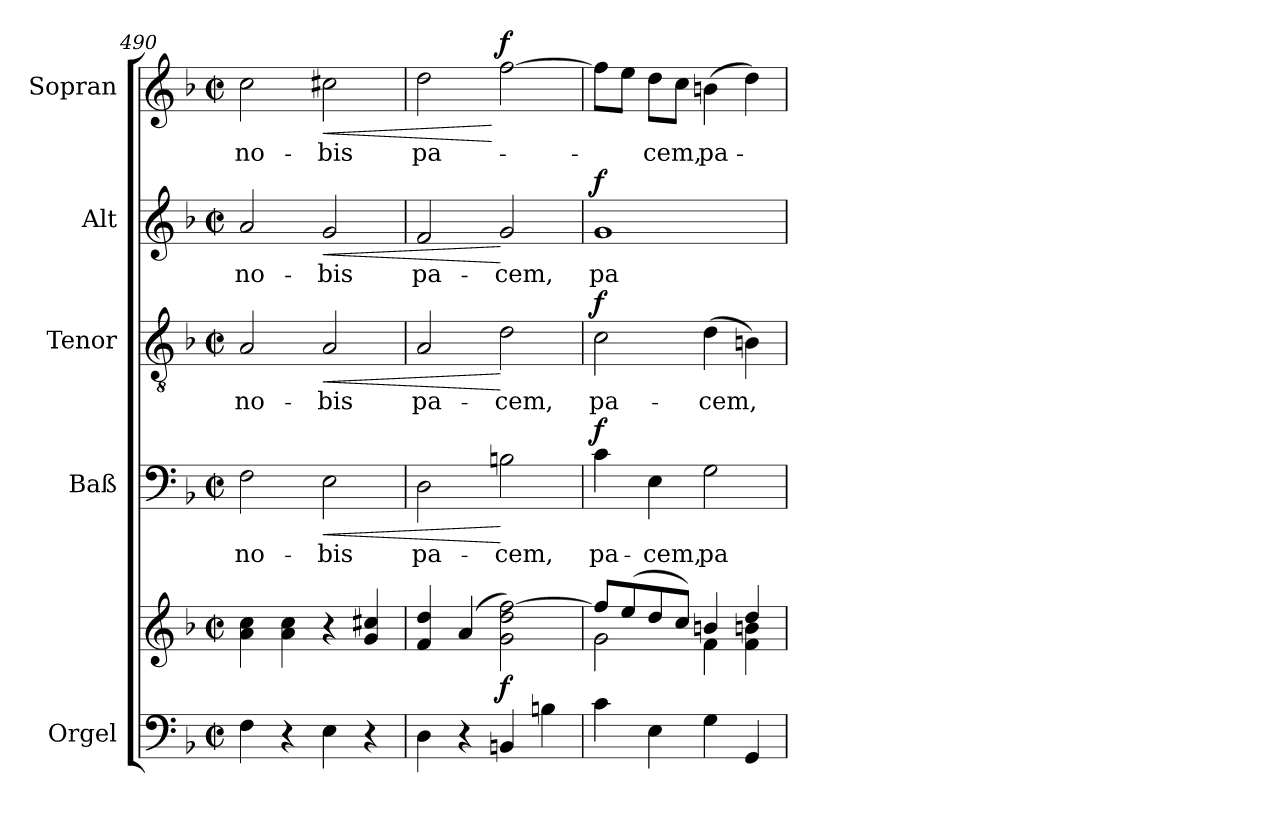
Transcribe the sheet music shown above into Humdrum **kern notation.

**kern	**kern	**dynam	**kern	**text	**dynam	**kern	**text	**dynam	**kern	**text	**dynam	**kern	**text	**dynam
*part5	*part5	*part5	*part4	*part4	*part4	*part3	*part3	*part3	*part2	*part2	*part2	*part1	*part1	*part1
*staff6	*staff5	*staff5/6	*staff4	*staff4	*staff4	*staff3	*staff3	*staff3	*staff2	*staff2	*staff2	*staff1	*staff1	*staff1
*I"Orgel	*	*	*I"Baß	*	*	*I"Tenor	*	*	*I"Alt	*	*	*I"Sopran	*	*
*I'Org.	*	*	*	*	*	*	*	*	*	*	*	*	*	*
!!LO:PB:g=z
*clefF4	*clefG2	*	*clefF4	*	*	*clefGv2	*	*	*clefG2	*	*	*clefG2	*	*
*k[b-]	*k[b-]	*	*k[b-]	*	*	*k[b-]	*	*	*k[b-]	*	*	*k[b-]	*	*
*F:	*F:	*	*F:	*	*	*F:	*	*	*F:	*	*	*F:	*	*
*M2/2	*M2/2	*	*M2/2	*	*	*M2/2	*	*	*M2/2	*	*	*M2/2	*	*
*met(c|)	*met(c|)	*	*met(c|)	*	*	*met(c|)	*	*	*met(c|)	*	*	*met(c|)	*	*
=490	=490	=490	=490	=490	=490	=490	=490	=490	=490	=490	=490	=490	=490	=490
!	!	!	!	!LO:LY:b	!	!	!LO:LY:b	!	!	!LO:LY:b	!	!	!LO:LY:b	!
4F\	4a\ 4cc\	.	2F\	no-	.	2A/	no-	.	2a/	no-	.	2cc\	no-	.
4r	4a\ 4cc\	.	.	.	.	.	.	.	.	.	.	.	.	.
!	!	!	!	!LO:LY:b	!LO:HP:b	!	!LO:LY:b	!LO:HP:b	!	!LO:LY:b	!LO:HP:b	!	!LO:LY:b	!LO:HP:b
4E\	4r	.	2E\	-bis	<	2A/	-bis	<	2g/	-bis	<	2cc#X\	-bis	<
4r	4g/ 4cc#X/	.	.	.	.	.	.	.	.	.	.	.	.	.
=491	=491	=491	=491	=491	=491	=491	=491	=491	=491	=491	=491	=491	=491	=491
!	!	!	!	!LO:LY:b	!	!	!LO:LY:b	!	!	!LO:LY:b	!	!	!LO:LY:b	!
4D\	4f/ 4dd/	.	2D\	pa-	.	2A/	pa-	.	2f/	pa-	.	2dd\	pa-	.
4r	(4a/	.	.	.	.	.	.	.	.	.	.	.	.	.
!	!	!LO:DY:b	!	!LO:LY:b	!	!	!LO:LY:b	!	!	!LO:LY:b	!	!	!	!LO:DY:n=1:a
4BBn/	2g\ 2dd\ [2ff\)	f	2Bn\	-cem,	[	2d\	-cem,	[	2g/	-cem,	[	[2ff\	.	[ f
4Bn\	.	.	.	.	.	.	.	.	.	.	.	.	.	.
=492	=492	=492	=492	=492	=492	=492	=492	=492	=492	=492	=492	=492	=492	=492
*	*^	*	*	*	*	*	*	*	*	*	*	*	*	*
!	!	!	!	!	!LO:LY:b	!LO:DY:a	!	!LO:LY:b	!LO:DY:a	!	!LO:LY:b	!LO:DY:a	!	!	!
4c\	8ff/L]	2g\	.	4c\	pa-	f	2c\	pa-	f	1g	pa-	f	8ff\L]	.	.
.	(>8ee/	.	.	.	.	.	.	.	.	.	.	.	8ee\J	.	.
!	!	!	!	!	!LO:LY:b	!	!	!	!	!	!	!	!	!LO:LY:b	!
4E\	8dd/	.	.	4E\	-cem,	.	.	.	.	.	.	.	8dd\L	-cem,	.
.	8cc/J)	.	.	.	.	.	.	.	.	.	.	.	8cc\J	.	.
!	!	!	!	!	!LO:LY:b	!	!	!LO:LY:b	!	!	!	!	!	!LO:LY:b	!
4G\	4bn/	4f\	.	2G\	pa-	.	(>4d\	-cem,	.	.	.	.	(>4bn\	pa-	.
4GG/	4dd/	4f\ 4bn\	.	.	.	.	4Bn\)	.	.	.	.	.	4dd\)	.	.
*	*v	*v	*	*	*	*	*	*	*	*	*	*	*	*	*
=	=	=	=	=	=	=	=	=	=	=	=	=	=	=
*-	*-	*-	*-	*-	*-	*-	*-	*-	*-	*-	*-	*-	*-	*-
